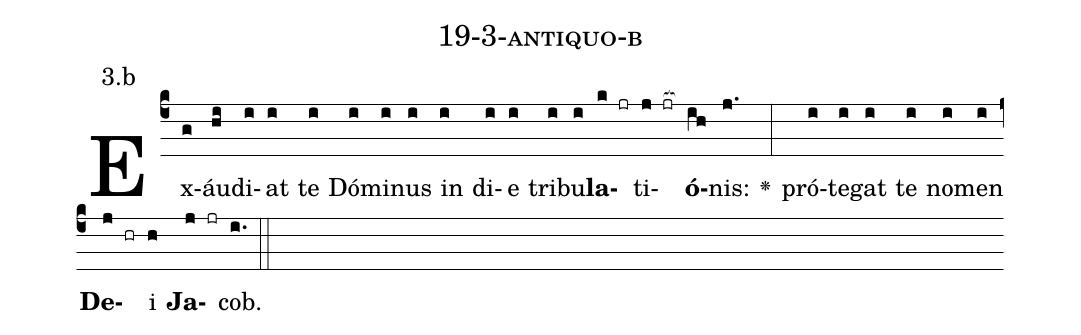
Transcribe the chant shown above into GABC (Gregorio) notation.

name: 19-3-antiquo-b;
annotation: 3.b;
%%
(c4)Ex(g)áu(hi)di(i)at(i) te(i) Dó(i)mi(i)nus(i) in(i) di(i)e(i) tri(i)bu(i)<b>la</b>(k jr)ti(j jr[ocb:1{])<b>ó</b>(ih[ocb:0}])nis:(j.) <v>\greheightstar</v>(:) pró(i)te(i)gat(i) te(i) no(i)men(i) <b>De</b>(j hr)i(h) <b>Ja</b>(j jr)cob.(i.) (::)


%E(i) u(i) o(j) u(h) a(j) e.(i.) (::)
